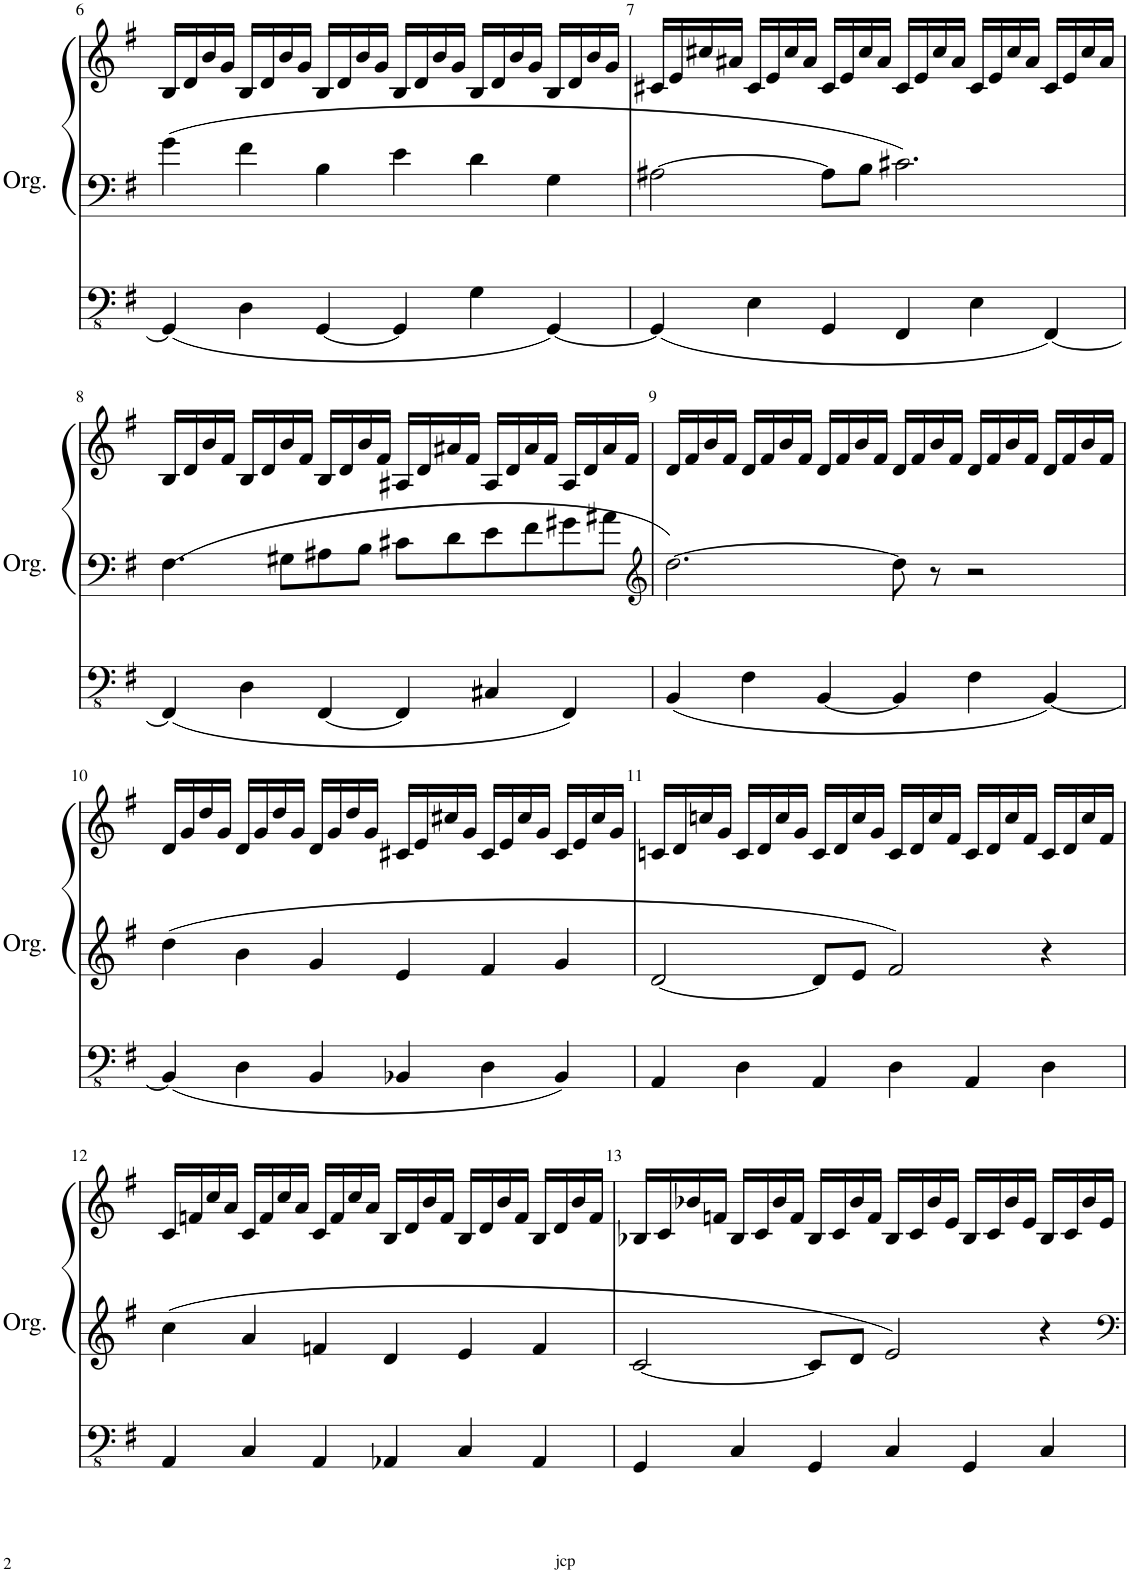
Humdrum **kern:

**kern	**kern	**kern
*part1	*part1	*part1
*staff3	*staff2	*staff1
*I"Orgue à tuyaux	*	*
*I'Org.	*	*
!!LO:PB:g=z
*clefFv4	*clefF4	*clefG2
*k[f#]	*k[f#]	*k[f#]
*M6/4	*M6/4	*M6/4
=6	=6	=6
4GGG/]	4g\	16B/LL
.	.	16d/
.	.	16b/
.	.	16g/JJ
4DD\	4f#\	16B/LL
.	.	16d/
.	.	16b/
.	.	16g/JJ
[4GGG/	4B\	16B/LL
.	.	16d/
.	.	16b/
.	.	16g/JJ
4GGG/]	4e\	16B/LL
.	.	16d/
.	.	16b/
.	.	16g/JJ
4GG\	4d\	16B/LL
.	.	16d/
.	.	16b/
.	.	16g/JJ
[4GGG/	4G\	16B/LL
.	.	16d/
.	.	16b/
.	.	16g/JJ
=7	=7	=7
4GGG/]	[2A#X\	16c#X/LL
.	.	16e/
.	.	16cc#X/
.	.	16a#X/JJ
4EE\	.	16c#/LL
.	.	16e/
.	.	16cc#/
.	.	16a#/JJ
4GGG/	8A#\L]	16c#/LL
.	.	16e/
.	8B\J	16cc#/
.	.	16a#/JJ
4FFF#/	2.c#X\	16c#/LL
.	.	16e/
.	.	16cc#/
.	.	16a#/JJ
4EE\	.	16c#/LL
.	.	16e/
.	.	16cc#/
.	.	16a#/JJ
[4FFF#/	.	16c#/LL
.	.	16e/
.	.	16cc#/
.	.	16a#/JJ
!!LO:LB:g=z
=8	=8	=8
4FFF#/]	4.F#\	16B/LL
.	.	16d/
.	.	16b/
.	.	16f#/JJ
4DD\	.	16B/LL
.	.	16d/
.	8G#X\L	16b/
.	.	16f#/JJ
[4FFF#/	8A#X\	16B/LL
.	.	16d/
.	8B\J	16b/
.	.	16f#/JJ
4FFF#/]	8c#X\L	16A#X/LL
.	.	16d/
.	8d\	16a#X/
.	.	16f#/JJ
4CC#X/	8e\	16A#/LL
.	.	16d/
.	8f#\	16a#/
.	.	16f#/JJ
4FFF#/	8g#X\	16A#/LL
.	.	16d/
.	8a#X\J	16a#/
.	.	16f#/JJ
=9	=9	=9
*	*clefG2	*
4BBB/	[2.dd\	16d/LL
.	.	16f#/
.	.	16b/
.	.	16f#/JJ
4FF#\	.	16d/LL
.	.	16f#/
.	.	16b/
.	.	16f#/JJ
[4BBB/	.	16d/LL
.	.	16f#/
.	.	16b/
.	.	16f#/JJ
4BBB/]	8dd\]	16d/LL
.	.	16f#/
.	8r	16b/
.	.	16f#/JJ
4FF#\	2r	16d/LL
.	.	16f#/
.	.	16b/
.	.	16f#/JJ
[4BBB/	.	16d/LL
.	.	16f#/
.	.	16b/
.	.	16f#/JJ
!!LO:LB:g=z
=10	=10	=10
4BBB/]	4dd\	16d/LL
.	.	16g/
.	.	16dd/
.	.	16g/JJ
4DD\	4b\	16d/LL
.	.	16g/
.	.	16dd/
.	.	16g/JJ
4BBB/	4g/	16d/LL
.	.	16g/
.	.	16dd/
.	.	16g/JJ
4BBB-X/	4e/	16c#X/LL
.	.	16e/
.	.	16cc#X/
.	.	16g/JJ
4DD\	4f#/	16c#/LL
.	.	16e/
.	.	16cc#/
.	.	16g/JJ
4BBB-/	4g/	16c#/LL
.	.	16e/
.	.	16cc#/
.	.	16g/JJ
=11	=11	=11
4AAA/	[2d/	16cn/LL
.	.	16d/
.	.	16ccn/
.	.	16g/JJ
4DD\	.	16c/LL
.	.	16d/
.	.	16cc/
.	.	16g/JJ
4AAA/	8d/L]	16c/LL
.	.	16d/
.	8e/J	16cc/
.	.	16g/JJ
4DD\	2f#/	16c/LL
.	.	16d/
.	.	16cc/
.	.	16f#/JJ
4AAA/	.	16c/LL
.	.	16d/
.	.	16cc/
.	.	16f#/JJ
4DD\	4r	16c/LL
.	.	16d/
.	.	16cc/
.	.	16f#/JJ
!!LO:LB:g=z
=12	=12	=12
4AAA/	4cc\	16c/LL
.	.	16fn/
.	.	16cc/
.	.	16a/JJ
4CC/	4a/	16c/LL
.	.	16f/
.	.	16cc/
.	.	16a/JJ
4AAA/	4fn/	16c/LL
.	.	16f/
.	.	16cc/
.	.	16a/JJ
4AAA-X/	4d/	16B/LL
.	.	16d/
.	.	16b/
.	.	16f/JJ
4CC/	4e/	16B/LL
.	.	16d/
.	.	16b/
.	.	16f/JJ
4AAA-/	4f/	16B/LL
.	.	16d/
.	.	16b/
.	.	16f/JJ
=13	=13	=13
4GGG/	[2c/	16B-X/LL
.	.	16c/
.	.	16b-X/
.	.	16fn/JJ
4CC/	.	16B-/LL
.	.	16c/
.	.	16b-/
.	.	16f/JJ
4GGG/	8c/L]	16B-/LL
.	.	16c/
.	8d/J	16b-/
.	.	16f/JJ
4CC/	2e/	16B-/LL
.	.	16c/
.	.	16b-/
.	.	16e/JJ
4GGG/	.	16B-/LL
.	.	16c/
.	.	16b-/
.	.	16e/JJ
4CC/	4r	16B-/LL
.	.	16c/
.	.	16b-/
.	.	16e/JJ
=	=	=
*-	*-	*-
